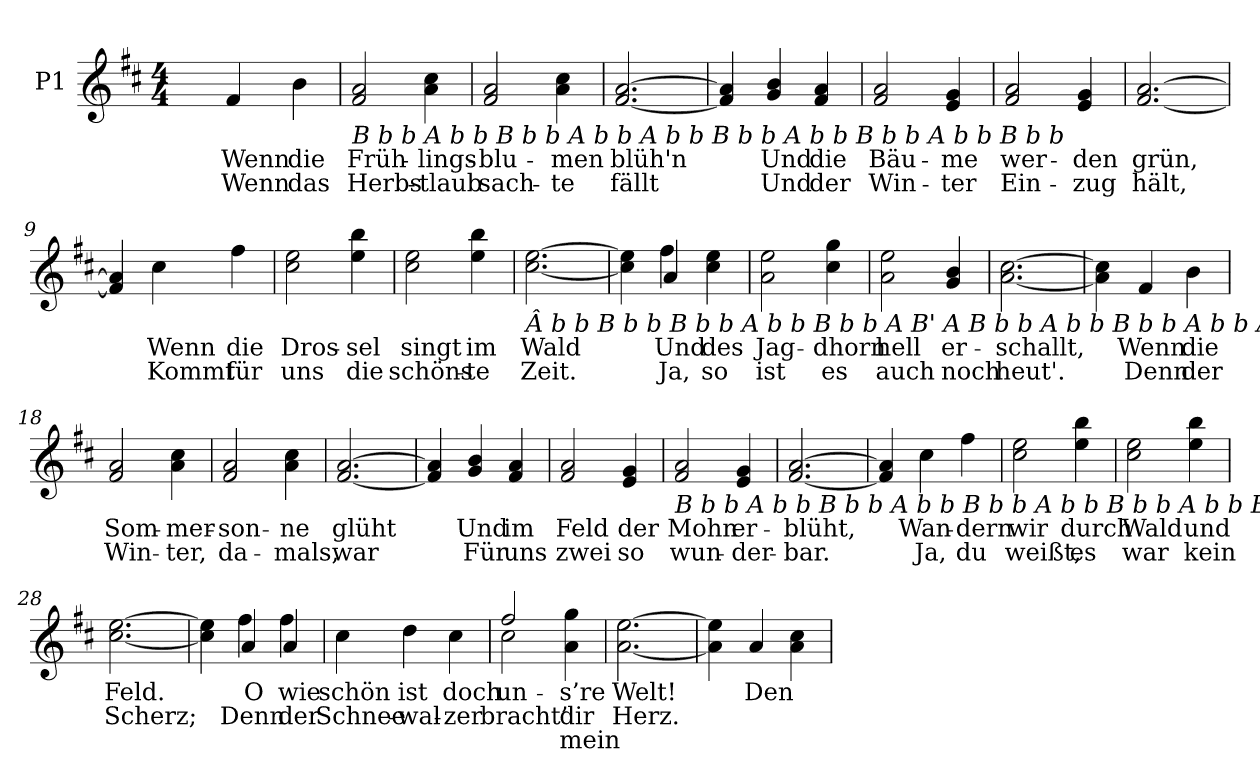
**kern	**text	**text	**text
*part1	*part1	*part1	*part1
*staff1	*staff1	*staff1	*staff1
*I"P1	*	*	*
!!LO:PB:g=z
*	*	*	*
*ITrd1c2	*	*	*
*k[]	*	*	*
*C:	*	*	*
*M4/4	*	*	*
=1	=1	=1	=1
4ryy	.	.	.
!	!LO:LY:b:color=#000000	!LO:LY:b:color=#000000	!
4ei/	Wenn	Wenn	.
!	!LO:LY:b:color=#000000	!LO:LY:b:color=#000000	!
4ai\	die	das	.
=2	=2	=2	=2
!LO:TX:b:i:t=B    b  b      A   b   b     B  b  b     A   b    b       A  b   b      B   b  b      A  b   b   B   b      b      A   b   b     B   b    b	!	!	!
!	!LO:LY:b:color=#000000	!LO:LY:b:color=#000000	!
2ei/ 2gi	Früh-	Herbs-	.
!	!LO:LY:b:color=#000000	!LO:LY:b:color=#000000	!
4gi\ 4bi	-lings-	-tlaub	.
=3	=3	=3	=3
!	!LO:LY:b:color=#000000	!LO:LY:b:color=#000000	!
2ei/ 2gi	-blu-	sach-	.
!	!LO:LY:b:color=#000000	!LO:LY:b:color=#000000	!
4gi\ 4bi	-men	-te	.
=4	=4	=4	=4
!	!LO:LY:b:color=#000000	!LO:LY:b:color=#000000	!
[<2.ei/ [>2.gi	blüh'n	fällt	.
=5	=5	=5	=5
4ei/] 4gi]	.	.	.
!	!LO:LY:b:color=#000000	!LO:LY:b:color=#000000	!
4fi/ 4ai	Und	Und	.
!	!LO:LY:b:color=#000000	!LO:LY:b:color=#000000	!
4ei/ 4gi	die	der	.
=6	=6	=6	=6
!	!LO:LY:b:color=#000000	!LO:LY:b:color=#000000	!
2ei/ 2gi	Bäu-	Win-	.
!	!LO:LY:b:color=#000000	!LO:LY:b:color=#000000	!
4di/ 4fi	-me	-ter	.
=7	=7	=7	=7
!	!LO:LY:b:color=#000000	!LO:LY:b:color=#000000	!
2ei/ 2gi	wer-	Ein-	.
!	!LO:LY:b:color=#000000	!LO:LY:b:color=#000000	!
4di/ 4fi	-den	-zug	.
=8	=8	=8	=8
!	!LO:LY:b:color=#000000	!LO:LY:b:color=#000000	!
[<2.ei/ [>2.gi	grün,	hält,	.
=9	=9	=9	=9
4ei/] 4gi]	.	.	.
!	!LO:LY:b:color=#000000	!LO:LY:b:color=#000000	!
4bi\	Wenn	Kommt	.
!	!LO:LY:b:color=#000000	!LO:LY:b:color=#000000	!
4eei\	die	für	.
=10	=10	=10	=10
!	!LO:LY:b:color=#000000	!LO:LY:b:color=#000000	!
2bi\ 2ddi	Dros-	uns	.
!	!LO:LY:b:color=#000000	!LO:LY:b:color=#000000	!
4ddi\ 4aai	-sel	die	.
=11	=11	=11	=11
!	!LO:LY:b:color=#000000	!LO:LY:b:color=#000000	!
2bi\ 2ddi	singt	schöns-	.
!	!LO:LY:b:color=#000000	!LO:LY:b:color=#000000	!
4ddi\ 4aai	im	-te	.
!!LO:LB:g=z
=12	=12	=12	=12
!LO:TX:b:i:t=Â   b  b   B    b    b      B   b  b       A    b   b      B  b   b   A    B'   A       B   b   b      A    b  b      B   b  b   A    b      b    A   b   b	!	!	!
!	!LO:LY:b:color=#000000	!LO:LY:b:color=#000000	!
[<2.bi\ [>2.ddi	Wald	Zeit.	.
=13	=13	=13	=13
*^	*	*	*
4bi\] 4ddi]	4ryy	.	.	.
!	!	!LO:LY:b:color=#000000	!LO:LY:b:color=#000000	!
4gi/	4eei\	Und	Ja,	.
!	!	!LO:LY:b:color=#000000	!LO:LY:b:color=#000000	!
4bi\ 4ddi	4ryy	des	so	.
*v	*v	*	*	*
=14	=14	=14	=14
*^	*	*	*
!	!	!LO:LY:b:color=#000000	!LO:LY:b:color=#000000	!
*v	*v	*	*	*
2gi\ 2ddi	Jag-	ist	.
!	!LO:LY:b:color=#000000	!LO:LY:b:color=#000000	!
4bi\ 4ffi	-dhorn	es	.
=15	=15	=15	=15
!	!LO:LY:b:color=#000000	!LO:LY:b:color=#000000	!
2gi\ 2ddi	hell	auch	.
!	!LO:LY:b:color=#000000	!LO:LY:b:color=#000000	!
4fi/ 4ai	er-	noch	.
=16	=16	=16	=16
!	!LO:LY:b:color=#000000	!LO:LY:b:color=#000000	!
[<2.gi\ [>2.bi	-schallt,	heut'.	.
=17	=17	=17	=17
4gi\] 4bi]	.	.	.
!	!LO:LY:b:color=#000000	!LO:LY:b:color=#000000	!
4ei/	Wenn	Denn	.
!	!LO:LY:b:color=#000000	!LO:LY:b:color=#000000	!
4ai\	die	der	.
=18	=18	=18	=18
!	!LO:LY:b:color=#000000	!LO:LY:b:color=#000000	!
2ei/ 2gi	Som-	Win-	.
!	!LO:LY:b:color=#000000	!LO:LY:b:color=#000000	!
4gi\ 4bi	-mer-	-ter,	.
=19	=19	=19	=19
!	!LO:LY:b:color=#000000	!LO:LY:b:color=#000000	!
2ei/ 2gi	-son-	da-	.
!	!LO:LY:b:color=#000000	!LO:LY:b:color=#000000	!
4gi\ 4bi	-ne	-mals,	.
=20	=20	=20	=20
!	!LO:LY:b:color=#000000	!LO:LY:b:color=#000000	!
[<2.ei/ [>2.gi	glüht	war	.
=21	=21	=21	=21
4ei/] 4gi]	.	.	.
!	!LO:LY:b:color=#000000	!LO:LY:b:color=#000000	!
4fi/ 4ai	Und	Für	.
!	!LO:LY:b:color=#000000	!LO:LY:b:color=#000000	!
4ei/ 4gi	im	uns	.
=22	=22	=22	=22
!	!LO:LY:b:color=#000000	!LO:LY:b:color=#000000	!
2ei/ 2gi	Feld	zwei	.
!	!LO:LY:b:color=#000000	!LO:LY:b:color=#000000	!
4di/ 4fi	der	so	.
!!LO:LB:g=z
=23	=23	=23	=23
!LO:TX:b:i:t=B    b  b     A   b  b   B    b     b     A   b   b      B   b   b      A   b  b   B    b      b    A        b     b       B  b  b      B B' A    B	!	!	!
!	!LO:LY:b:color=#000000	!LO:LY:b:color=#000000	!
2ei/ 2gi	Mohn	wun-	.
!	!LO:LY:b:color=#000000	!LO:LY:b:color=#000000	!
4di/ 4fi	er-	-der-	.
=24	=24	=24	=24
!	!LO:LY:b:color=#000000	!LO:LY:b:color=#000000	!
[<2.ei/ [>2.gi	-blüht,	-bar.	.
=25	=25	=25	=25
4ei/] 4gi]	.	.	.
!	!LO:LY:b:color=#000000	!LO:LY:b:color=#000000	!
4bi\	Wan-	Ja,	.
!	!LO:LY:b:color=#000000	!LO:LY:b:color=#000000	!
4eei\	-dern	du	.
=26	=26	=26	=26
!	!LO:LY:b:color=#000000	!LO:LY:b:color=#000000	!
2bi\ 2ddi	wir	weißt,	.
!	!LO:LY:b:color=#000000	!LO:LY:b:color=#000000	!
4ddi\ 4aai	durch	es	.
=27	=27	=27	=27
!	!LO:LY:b:color=#000000	!LO:LY:b:color=#000000	!
2bi\ 2ddi	Wald	war	.
!	!LO:LY:b:color=#000000	!LO:LY:b:color=#000000	!
4ddi\ 4aai	und	kein	.
=28	=28	=28	=28
!	!LO:LY:b:color=#000000	!LO:LY:b:color=#000000	!
[<2.bi\ [>2.ddi	Feld.	Scherz;	.
=29	=29	=29	=29
*^	*	*	*
4bi\] 4ddi]	4ryy	.	.	.
!	!	!LO:LY:b:color=#000000	!LO:LY:b:color=#000000	!
4gi/	4eei\	O	Denn	.
!	!	!LO:LY:b:color=#000000	!LO:LY:b:color=#000000	!
4gi/	4eei\	wie	der	.
*v	*v	*	*	*
=30	=30	=30	=30
*^	*	*	*
!	!	!LO:LY:b:color=#000000	!LO:LY:b:color=#000000	!
*v	*v	*	*	*
4bi\	schön	Schnee-	.
!	!LO:LY:b:color=#000000	!LO:LY:b:color=#000000	!
4cci\	ist	-wal-	.
!	!LO:LY:b:color=#000000	!LO:LY:b:color=#000000	!
4bi\	doch	-zer	.
=31	=31	=31	=31
!	!LO:LY:b:color=#000000	!LO:LY:b:color=#000000	!
*^	*	*	*
2eei/	2bi\	un-	bracht’	.
!	!	!LO:LY:b:color=#000000	!LO:LY:b:color=#000000	!LO:LY:b:color=#000000
4gi\ 4ffi	4ryy	-s’re	dir	mein
*v	*v	*	*	*
=32	=32	=32	=32
*^	*	*	*
!	!	!LO:LY:b:color=#000000	!LO:LY:b:color=#000000	!
*v	*v	*	*	*
[<2.gi\ [>2.ddi	Welt!	Herz.	.
=33	=33	=33	=33
4gi\] 4ddi]	.	.	.
!	!LO:LY:b:color=#000000	!	!
4gi/	Den	.	.
4gi\ 4bi	.	.	.
=	=	=	=
*-	*-	*-	*-
